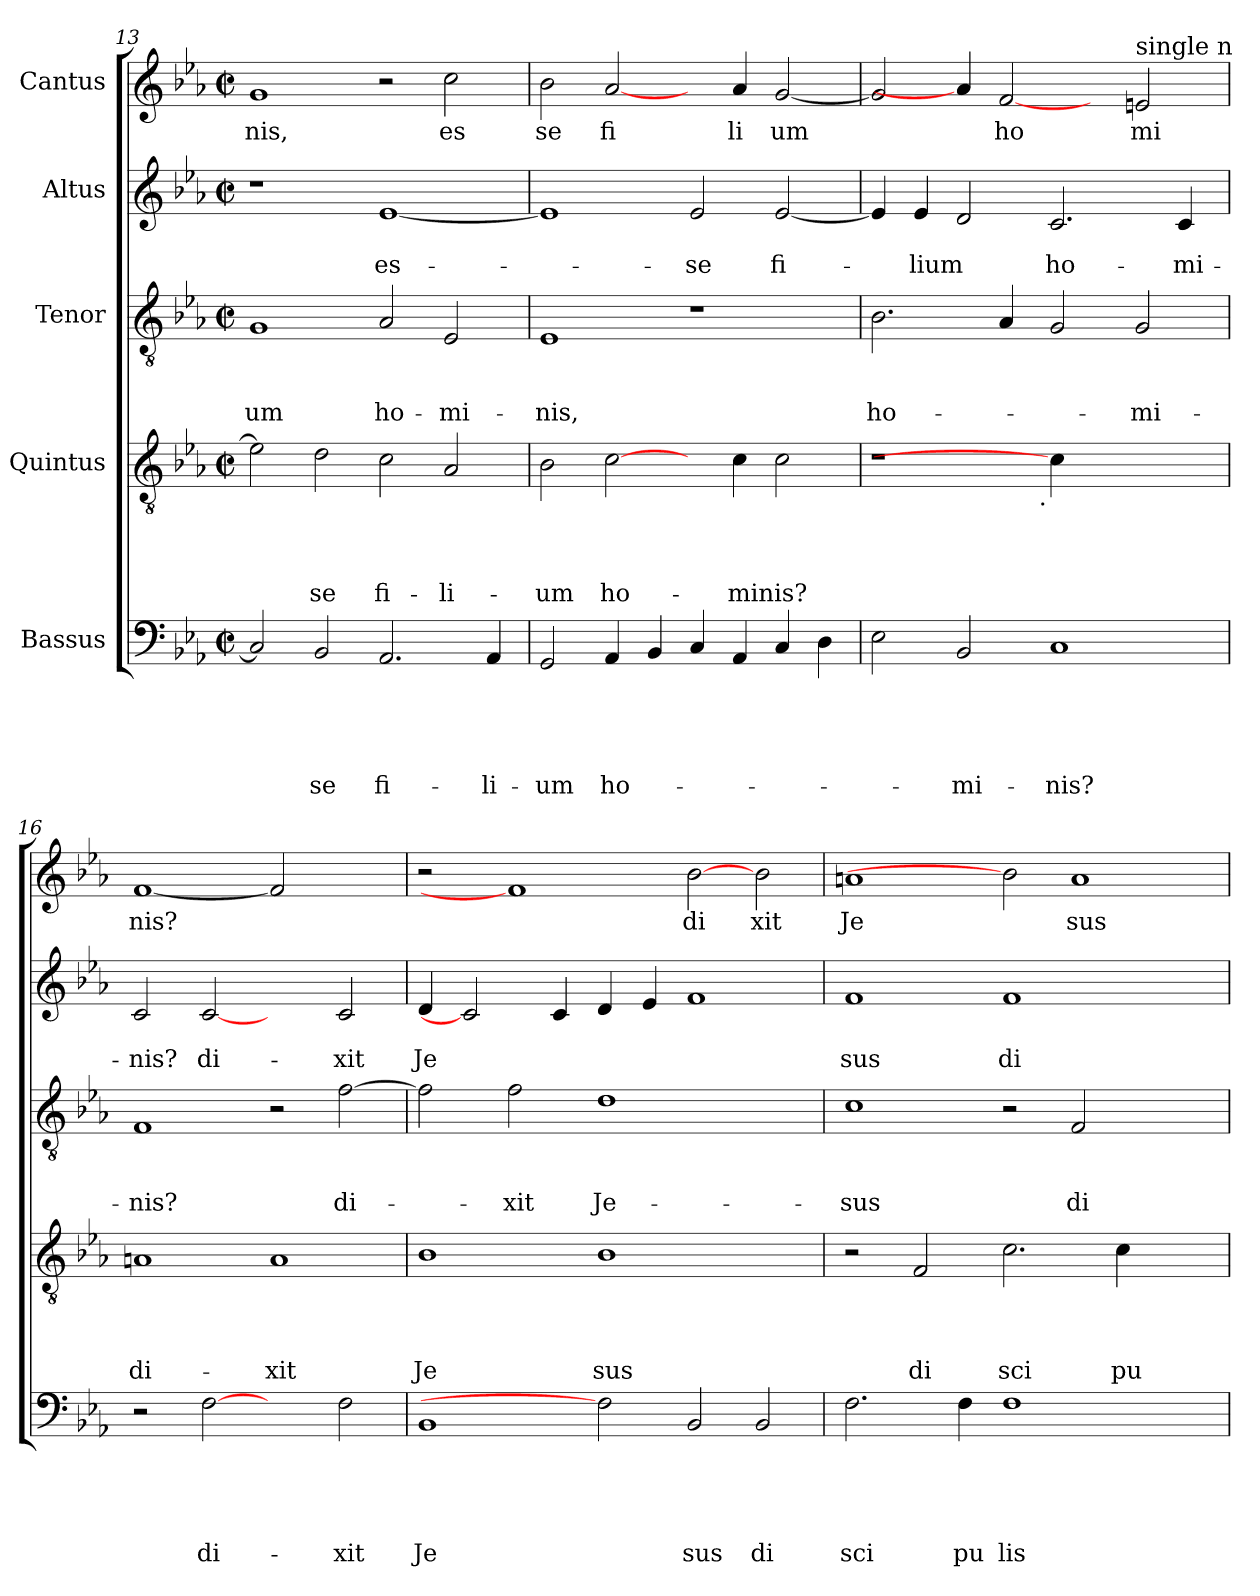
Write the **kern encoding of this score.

**kern	**text	**text	**text	**text	**text	**kern	**text	**text	**text	**text	**kern	**text	**text	**text	**kern	**text	**text	**kern	**text
*part5	*part5	*part5	*part5	*part5	*part5	*part4	*part4	*part4	*part4	*part4	*part3	*part3	*part3	*part3	*part2	*part2	*part2	*part1	*part1
*staff5	*staff5	*staff5	*staff5	*staff5	*staff5	*staff4	*staff4	*staff4	*staff4	*staff4	*staff3	*staff3	*staff3	*staff3	*staff2	*staff2	*staff2	*staff1	*staff1
*I"Bassus	*	*	*	*	*	*I"Quintus	*	*	*	*	*I"Tenor	*	*	*	*I"Altus	*	*	*I"Cantus	*
*clefF4	*	*	*	*	*	*clefGv2	*	*	*	*	*clefGv2	*	*	*	*clefG2	*	*	*clefG2	*
*k[b-e-a-]	*	*	*	*	*	*k[b-e-a-]	*	*	*	*	*k[b-e-a-]	*	*	*	*k[b-e-a-]	*	*	*k[b-e-a-]	*
*E-:	*	*	*	*	*	*E-:	*	*	*	*	*E-:	*	*	*	*E-:	*	*	*E-:	*
*M2/2	*	*	*	*	*	*M2/2	*	*	*	*	*M2/2	*	*	*	*M2/2	*	*	*M2/2	*
*met(c|)	*	*	*	*	*	*met(c|)	*	*	*	*	*met(c|)	*	*	*	*met(c|)	*	*	*met(c|)	*
=13	=13	=13	=13	=13	=13	=13	=13	=13	=13	=13	=13	=13	=13	=13	=13	=13	=13	=13	=13
!	!	!	!	!	!	!	!	!	!	!	!	!	!	!LO:LY:b	!	!	!	!	!LO:LY:b
2C/]	.	.	.	.	.	2e-\]	.	.	.	.	1G	.	.	-um	1r	.	.	1g	nis,
!	!	!	!	!	!LO:LY:b	!	!	!	!	!LO:LY:b	!	!	!	!	!	!	!	!	!
2BB-/	.	.	.	.	-se	2d\	.	.	.	-se	.	.	.	.	.	.	.	.	.
!	!	!	!	!	!LO:LY:b	!	!	!	!	!LO:LY:b	!	!	!	!LO:LY:b	!	!	!LO:LY:b	!	!
2.AA-/	.	.	.	.	fi-	2c\	.	.	.	fi-	2A-/	.	.	ho-	[<1e-	.	es-	2r	.
!	!	!	!	!	!	!	!	!	!	!LO:LY:b	!	!	!	!LO:LY:b	!	!	!	!	!LO:LY:b
.	.	.	.	.	.	2A-/	.	.	.	-li-	2E-/	.	.	-mi-	.	.	.	2cc\	es
!	!	!	!	!	!LO:LY:b	!	!	!	!	!	!	!	!	!	!	!	!	!	!
4AA-/	.	.	.	.	-li-	.	.	.	.	.	.	.	.	.	.	.	.	.	.
=14	=14	=14	=14	=14	=14	=14	=14	=14	=14	=14	=14	=14	=14	=14	=14	=14	=14	=14	=14
!	!	!	!	!	!LO:LY:b	!	!	!	!	!LO:LY:b	!	!	!	!LO:LY:b	!	!	!	!	!LO:LY:b
2GG/	.	.	.	.	-um	2B-\	.	.	.	-um	1E-	.	.	-nis,	1e-]	.	.	2b-\	se
!	!	!	!	!	!LO:LY:b	!	!	!	!	!LO:LY:b	!	!	!	!	!	!	!	!	!LO:LY:b
4AA-/	.	.	.	.	ho-	[2c\	.	.	.	ho-	.	.	.	.	.	.	.	[2a-/	fi
4BB-/	.	.	.	.	.	.	.	.	.	.	.	.	.	.	.	.	.	.	.
!	!	!	!	!	!	!	!	!	!	!	!	!	!	!	!	!	!LO:LY:b	!	!
4C/	.	.	.	.	.	4ryy	.	.	.	.	1r	.	.	.	2e-/	.	-se	4ryy	.
!	!	!	!	!	!	!	!	!	!	!LO:LY:b	!	!	!	!	!	!	!	!	!LO:LY:b
4AA-/	.	.	.	.	.	4c\	.	.	.	-minis?	.	.	.	.	.	.	.	4a-/	li
!	!	!	!	!	!	!	!	!	!	!	!	!	!	!	!	!	!LO:LY:b	!	!LO:LY:b
4C/	.	.	.	.	.	2c\	.	.	.	.	.	.	.	.	[<2e-/	.	fi-	[<2g/	um
4D\	.	.	.	.	.	.	.	.	.	.	.	.	.	.	.	.	.	.	.
=15	=15	=15	=15	=15	=15	=15	=15	=15	=15	=15	=15	=15	=15	=15	=15	=15	=15	=15	=15
!	!	!	!	!	!	!	!	!	!	!	!	!	!	!LO:LY:b	!	!	!	!	!
*	*	*	*	*	*	*^	*	*	*	*	*	*	*	*	*	*	*	*	*
2E-\	.	.	.	.	.	1r	2ryy	.	.	.	.	2.B-\	.	.	ho-	4e-/]	.	.	2g/]	.
!	!	!	!	!	!	!	!	!	!	!	!	!	!	!	!	!	!	!LO:LY:b	!	!
.	.	.	.	.	.	.	.	.	.	.	.	.	.	.	.	4e-/	.	-lium	.	.
!	!	!	!	!	!LO:LY:b	!	!	!	!	!	!	!	!	!	!	!	!	!	!	!
2BB-/	.	.	.	.	-mi-	.	4...ryy	.	.	.	.	.	.	.	.	2d/	.	.	4a-/]	.
!	!	!	!	!	!	!	!	!	!	!	!	!	!	!	!	!	!	!	!	!LO:LY:b
.	.	.	.	.	.	.	.	.	.	.	.	4A-/	.	.	.	.	.	.	[2f	ho
!	!	!	!	!	!	!	!LO:TX:b:t=.	!	!	!	!	!	!	!	!	!	!	!	!	!
.	.	.	.	.	.	.	1ryy	.	.	.	.	.	.	.	.	.	.	.	.	.
!	!	!	!	!	!LO:LY:b	!	!	!	!	!	!	!	!	!	!	!	!	!LO:LY:b	!	!
1C	.	.	.	.	-nis?	4c\]	.	.	.	.	.	2G/	.	.	.	2.c/	.	ho-	.	.
.	.	.	.	.	.	2.ryy	.	.	.	.	.	.	.	.	.	.	.	.	4ryy	.
!	!	!	!	!	!	!	!	!	!	!	!	!	!	!	!	!	!	!	!LO:TX:a:t=single n	!
!	!	!	!	!	!	!	!	!	!	!	!	!	!	!	!LO:LY:b	!	!	!	!	!LO:LY:b
.	.	.	.	.	.	.	.	.	.	.	.	2G/	.	.	-mi-	.	.	.	2e/	mi
!	!	!	!	!	!	!	!	!	!	!	!	!	!	!	!	!	!	!LO:LY:b	!	!
.	.	.	.	.	.	.	.	.	.	.	.	.	.	.	.	4c/	.	-mi-	.	.
.	.	.	.	.	.	.	32ryy	.	.	.	.	.	.	.	.	.	.	.	.	.
=16	=16	=16	=16	=16	=16	=16	=16	=16	=16	=16	=16	=16	=16	=16	=16	=16	=16	=16	=16	=16
!	!	!	!	!	!	!	!	!	!	!	!LO:LY:b	!	!	!	!LO:LY:b	!	!	!LO:LY:b	!	!LO:LY:b
*	*	*	*	*	*	*v	*v	*	*	*	*	*	*	*	*	*	*	*	*	*
2r	.	.	.	.	.	1An	.	.	.	di-	1F	.	.	-nis?	2c/	.	-nis?	[1f	nis?
!	!	!	!	!	!LO:LY:b	!	!	!	!	!	!	!	!	!	!	!	!LO:LY:b	!	!
[2F	.	.	.	.	di-	.	.	.	.	.	.	.	.	.	[2c	.	di-	.	.
!	!	!	!	!	!	!	!	!	!	!LO:LY:b	!	!	!	!	!	!	!	!	!
2ryy	.	.	.	.	.	1A	.	.	.	-xit	2r	.	.	.	2ryy	.	.	2f]	.
!	!	!	!	!	!LO:LY:b	!	!	!	!	!	!	!	!	!LO:LY:b	!	!	!LO:LY:b	!	!
2F\	.	.	.	.	-xit	.	.	.	.	.	[>2f\	.	.	di-	2c/	.	-xit	2ryy	.
!!LO:PB:g=z
=17	=17	=17	=17	=17	=17	=17	=17	=17	=17	=17	=17	=17	=17	=17	=17	=17	=17	=17	=17
!	!	!	!	!	!LO:LY:b	!	!	!	!	!LO:LY:b	!	!	!	!	!	!	!LO:LY:b	!	!
1BB-	.	.	.	.	Je	1B-	.	.	.	Je	2f\]	.	.	.	4d/	.	Je	2r	.
.	.	.	.	.	.	.	.	.	.	.	.	.	.	.	2c]	.	.	.	.
!	!	!	!	!	!	!	!	!	!	!	!	!	!	!LO:LY:b	!	!	!	!	!
.	.	.	.	.	.	.	.	.	.	.	2f\	.	.	-xit	.	.	.	1f]	.
.	.	.	.	.	.	.	.	.	.	.	.	.	.	.	4c/	.	.	.	.
!	!	!	!	!	!	!	!	!	!	!LO:LY:b	!	!	!	!LO:LY:b	!	!	!	!	!
2F]	.	.	.	.	.	1B-	.	.	.	sus	1d	.	.	Je-	4d/	.	.	.	.
.	.	.	.	.	.	.	.	.	.	.	.	.	.	.	4e-/	.	.	.	.
!	!	!	!	!	!LO:LY:b	!	!	!	!	!	!	!	!	!	!	!	!	!	!LO:LY:b
2BB-/	.	.	.	.	sus	.	.	.	.	.	.	.	.	.	1f	.	.	[2b-	di
!	!	!	!	!	!LO:LY:b	!	!	!	!	!	!	!	!	!	!	!	!	!	!LO:LY:b
2BB-/	.	.	.	.	di	2ryy	.	.	.	.	2ryy	.	.	.	.	.	.	2b-\	xit
=18	=18	=18	=18	=18	=18	=18	=18	=18	=18	=18	=18	=18	=18	=18	=18	=18	=18	=18	=18
!	!	!	!	!	!LO:LY:b	!	!	!	!	!	!	!	!	!LO:LY:b	!	!	!LO:LY:b	!	!LO:LY:b
2.F\	.	.	.	.	sci	2r	.	.	.	.	1c	.	.	-sus	1f	.	sus	1an	Je
!	!	!	!	!	!	!	!	!	!	!LO:LY:b	!	!	!	!	!	!	!	!	!
.	.	.	.	.	.	2F/	.	.	.	di	.	.	.	.	.	.	.	.	.
!	!	!	!	!	!LO:LY:b	!	!	!	!	!	!	!	!	!	!	!	!	!	!
4F\	.	.	.	.	pu	.	.	.	.	.	.	.	.	.	.	.	.	.	.
!	!	!	!	!	!LO:LY:b	!	!	!	!	!LO:LY:b	!	!	!	!	!	!	!LO:LY:b	!	!
1F	.	.	.	.	lis	2.c\	.	.	.	sci	2r	.	.	.	1f	.	di	2b-]	.
!	!	!	!	!	!	!	!	!	!	!	!	!	!	!LO:LY:b	!	!	!	!	!LO:LY:b
.	.	.	.	.	.	.	.	.	.	.	2F/	.	.	di-	.	.	.	1a	sus
!	!	!	!	!	!	!	!	!	!	!LO:LY:b	!	!	!	!	!	!	!	!	!
.	.	.	.	.	.	4c\	.	.	.	pu	.	.	.	.	.	.	.	.	.
2ryy	.	.	.	.	.	2ryy	.	.	.	.	2ryy	.	.	.	2ryy	.	.	.	.
=	=	=	=	=	=	=	=	=	=	=	=	=	=	=	=	=	=	=	=
*-	*-	*-	*-	*-	*-	*-	*-	*-	*-	*-	*-	*-	*-	*-	*-	*-	*-	*-	*-
